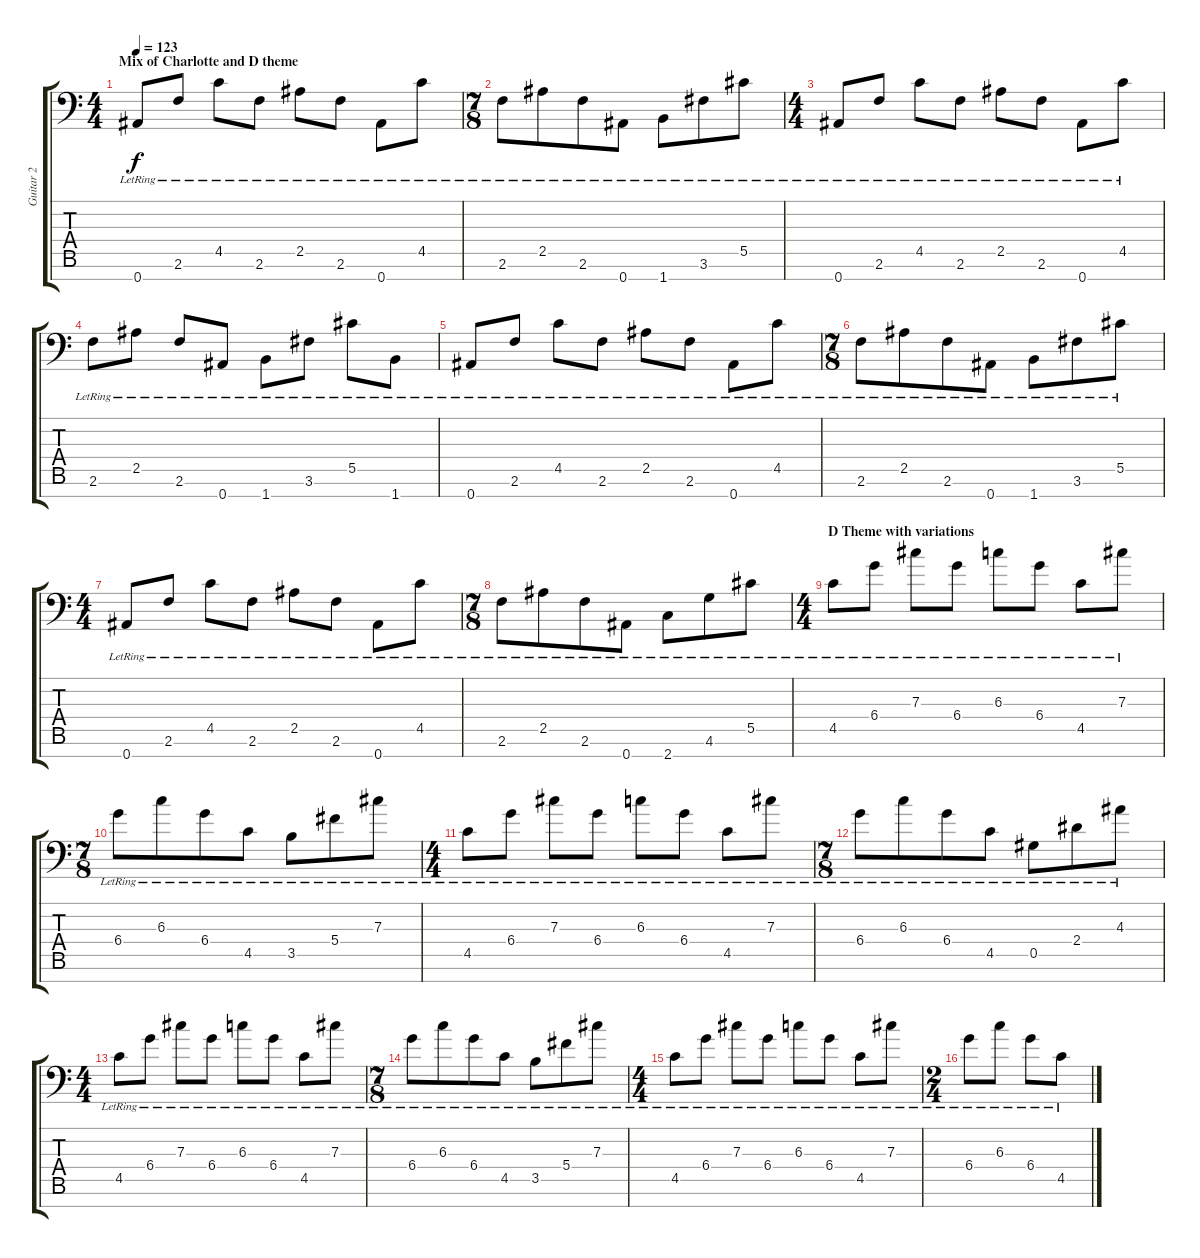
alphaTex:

\track ("Guitar 2" "Guitar 2") {instrument acousticguitarsteel}
\staff {score tabs}
\tuning (Eb4 Bb3 Gb3 Db3 Ab2 Eb2 Bb1) {hide}
\ts (4 4)
\section ("" "Mix of Charlotte and D theme")
\tempo 123
\clef f4
\ks c
0.7{lr}.8{dy f volume 16 instrument acousticguitarsteel} 2.6{lr}.8 4.5{lr}.8 2.6{lr}.8 2.5{lr}.8 2.6{lr}.8 0.7{lr}.8 4.5{lr}.8 |
\ts (7 8)
2.6{lr}.8 2.5{lr}.8 2.6{lr}.8 0.7{lr}.8 1.7{lr}.8 3.6{lr}.8 5.5{lr}.8 |
\ts (4 4)
0.7{lr}.8 2.6{lr}.8 4.5{lr}.8 2.6{lr}.8 2.5{lr}.8 2.6{lr}.8 0.7{lr}.8 4.5{lr}.8 |
2.6{lr}.8 2.5{lr}.8 2.6{lr}.8 0.7{lr}.8 1.7{lr}.8 3.6{lr}.8 5.5{lr}.8 1.7{lr}.8 |
0.7{lr}.8 2.6{lr}.8 4.5{lr}.8 2.6{lr}.8 2.5{lr}.8 2.6{lr}.8 0.7{lr}.8 4.5{lr}.8 |
\ts (7 8)
2.6{lr}.8 2.5{lr}.8 2.6{lr}.8 0.7{lr}.8 1.7{lr}.8 3.6{lr}.8 5.5{lr}.8 |
\ts (4 4)
0.7{lr}.8 2.6{lr}.8 4.5{lr}.8 2.6{lr}.8 2.5{lr}.8 2.6{lr}.8 0.7{lr}.8 4.5{lr}.8 |
\ts (7 8)
2.6{lr}.8 2.5{lr}.8 2.6{lr}.8 0.7{lr}.8 2.7{lr}.8 4.6{lr}.8 5.5{lr}.8 |
\ts (4 4)
\section ("" "D Theme with variations")
4.5{lr}.8 6.4{lr}.8 7.3{lr}.8 6.4{lr}.8 6.3{lr}.8 6.4{lr}.8 4.5{lr}.8 7.3{lr}.8 |
\ts (7 8)
6.4{lr}.8 6.3{lr}.8 6.4{lr}.8 4.5{lr}.8 3.5{lr}.8 5.4{lr}.8 7.3{lr}.8 |
\ts (4 4)
4.5{lr}.8 6.4{lr}.8 7.3{lr}.8 6.4{lr}.8 6.3{lr}.8 6.4{lr}.8 4.5{lr}.8 7.3{lr}.8 |
\ts (7 8)
6.4{lr}.8 6.3{lr}.8 6.4{lr}.8 4.5{lr}.8 0.5{lr}.8 2.4{lr}.8 4.3{lr}.8 |
\ts (4 4)
4.5{lr}.8 6.4{lr}.8 7.3{lr}.8 6.4{lr}.8 6.3{lr}.8 6.4{lr}.8 4.5{lr}.8 7.3{lr}.8 |
\ts (7 8)
6.4{lr}.8 6.3{lr}.8 6.4{lr}.8 4.5{lr}.8 3.5{lr}.8 5.4{lr}.8 7.3{lr}.8 |
\ts (4 4)
4.5{lr}.8 6.4{lr}.8 7.3{lr}.8 6.4{lr}.8 6.3{lr}.8 6.4{lr}.8 4.5{lr}.8 7.3{lr}.8 |
\ts (2 4)
6.4{lr}.8 6.3{lr}.8 6.4{lr}.8 4.5{lr}.8
